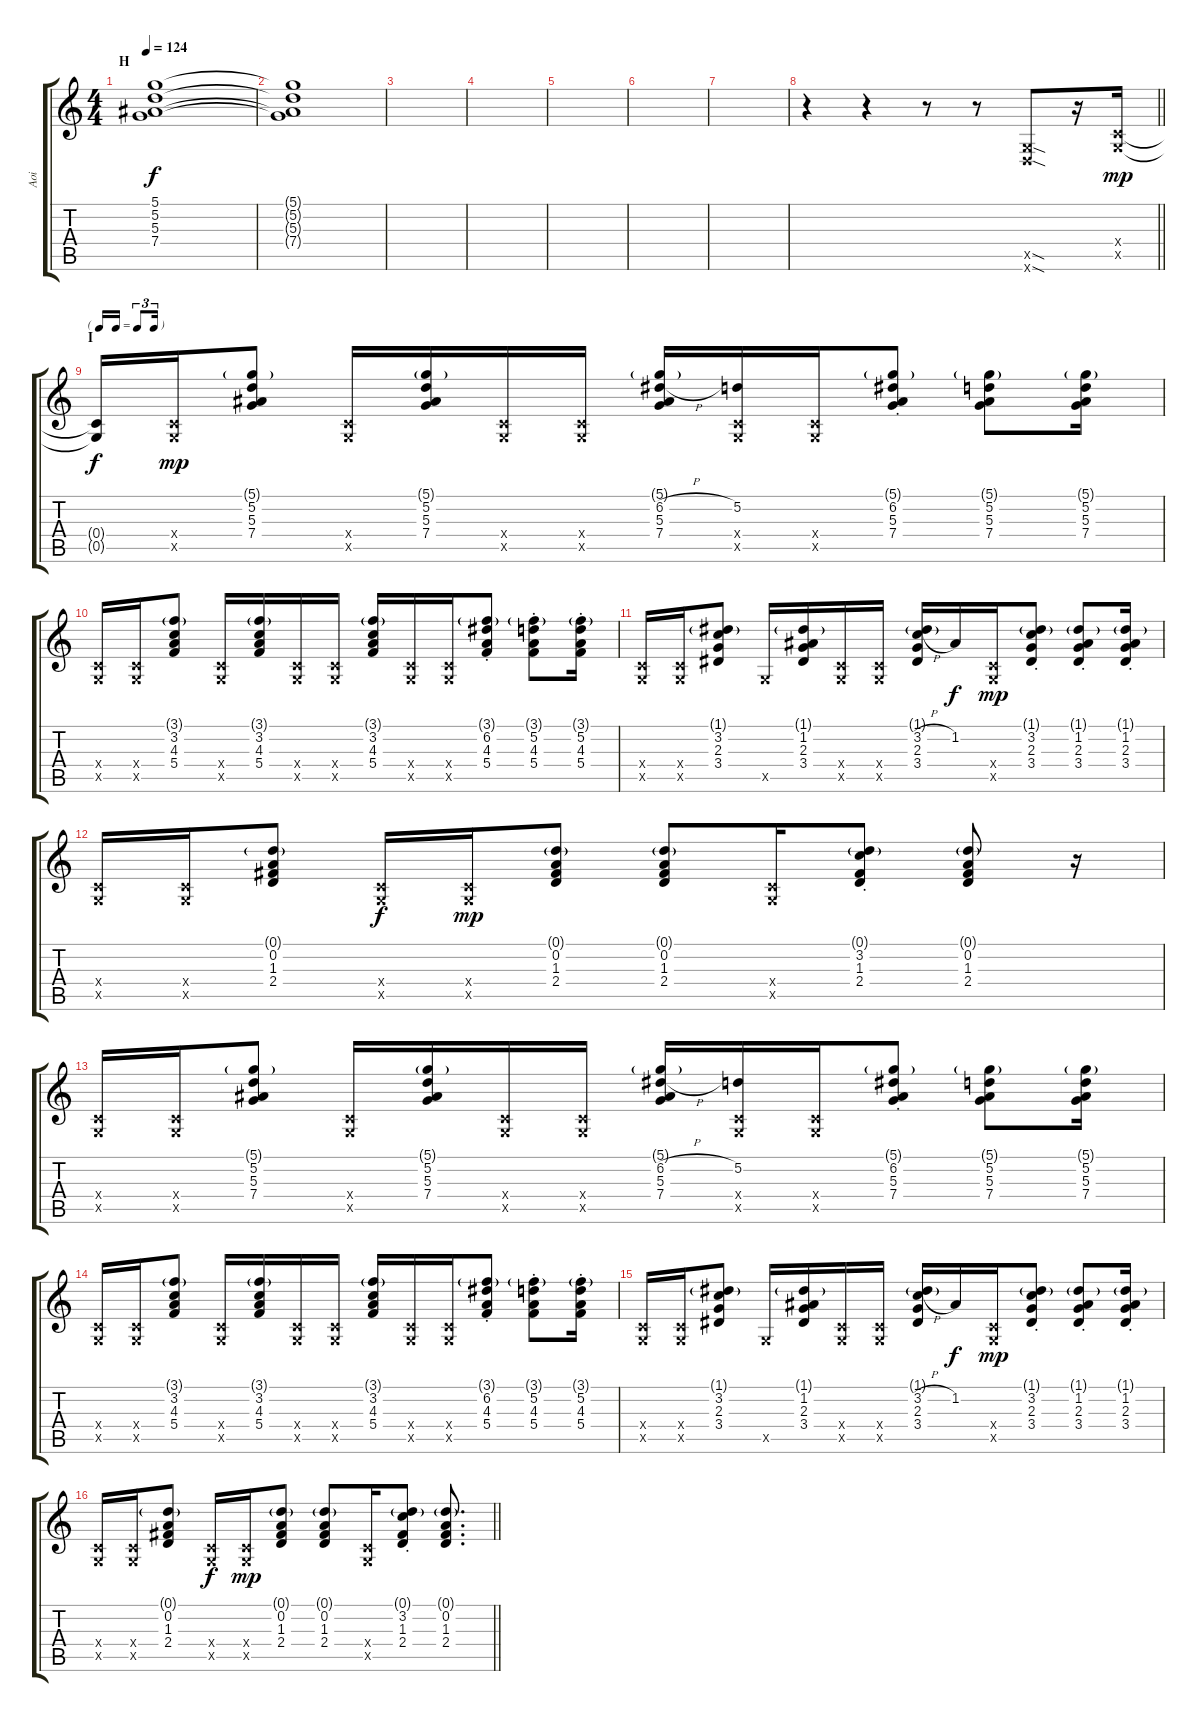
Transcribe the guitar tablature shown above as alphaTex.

\track ("Aoi" "Aoi") {instrument overdrivenguitar}
\staff {score tabs}
\tuning (D4 A3 F3 C3 G2 D2) {hide}
\ts (4 4)
\section ("" "H")
\tempo 124
\clef g2
\ks c
(5.1 5.2 5.3 7.4).1{dy f volume 10} |
(5.1{t} 5.2{t} 5.3{t} 7.4{t}).1 |
|
|
|
|
|
\barLineRight lightlight
r.4{volume 14 instrument overdrivenguitar} r.4 r.8 r.8 (0.5{sod x} 0.6{sod x}).8 r.16 (0.4{x} 0.5{x}).16{dy mp} |
\tf triplet16th
\section ("" "I")
(0.4{t} 0.5{t}).16{dy f} (0.4{x} 0.5{x}).16{dy mp} (5.1{g} 5.2 5.3 7.4).8 (0.4{x} 0.5{x}).16 (5.1{g} 5.2 5.3 7.4).16 (0.4{x} 0.5{x}).16 (0.4{x} 0.5{x}).16 (5.1{g} 6.2{h} 5.3 7.4).16 (5.2 0.4{x} 0.5{x}).16 (0.4{x} 0.5{x}).16 (5.1{g st} 6.2{st} 5.3{st} 7.4{st}).8 (5.1{g} 5.2 5.3 7.4).8 (5.1{g} 5.2 5.3 7.4).16 |
(0.4{x} 0.5{x}).16 (0.4{x} 0.5{x}).16 (3.1{g} 3.2 4.3 5.4).8 (0.4{x} 0.5{x}).16 (3.1{g} 3.2 4.3 5.4).16 (0.4{x} 0.5{x}).16 (0.4{x} 0.5{x}).16 (3.1{g} 3.2 4.3 5.4).16 (0.4{x} 0.5{x}).16 (0.4{x} 0.5{x}).16 (3.1{g st} 6.2{st} 4.3{st} 5.4{st}).8 (3.1{g st} 5.2{st} 4.3{st} 5.4{st}).8 (3.1{g st} 5.2{st} 4.3{st} 5.4{st}).16 |
(0.4{x} 0.5{x}).16 (0.4{x} 0.5{x}).16 (1.1{g} 3.2 2.3 3.4).8 0.5{x}.16 (1.1{g} 1.2 2.3 3.4).16 (0.4{x} 0.5{x}).16 (0.4{x} 0.5{x}).16 (1.1{g} 3.2{h} 2.3 3.4).16 1.2.16{dy f} (0.4{x} 0.5{x}).16{dy mp} (1.1{g st} 3.2{st} 2.3{st} 3.4{st}).8 (1.1{g st} 1.2{st} 2.3{st} 3.4{st}).8 (1.1{g st} 1.2{st} 2.3{st} 3.4{st}).16 |
(0.4{x} 0.5{x}).16 (0.4{x} 0.5{x}).16 (0.1{g} 0.2 1.3 2.4).8 (0.4{x} 0.5{x}).16{dy f} (0.4{x} 0.5{x}).16{dy mp} (0.1{g} 0.2 1.3 2.4).8 (0.1{g} 0.2 1.3 2.4).8 (0.4{x} 0.5{x}).16 (0.1{g st} 3.2{st} 1.3{st} 2.4{st}).8 (0.1{g} 0.2 1.3 2.4).8 r.16 |
(0.4{x} 0.5{x}).16 (0.4{x} 0.5{x}).16 (5.1{g} 5.2 5.3 7.4).8 (0.4{x} 0.5{x}).16 (5.1{g} 5.2 5.3 7.4).16 (0.4{x} 0.5{x}).16 (0.4{x} 0.5{x}).16 (5.1{g} 6.2{h} 5.3 7.4).16 (5.2 0.4{x} 0.5{x}).16 (0.4{x} 0.5{x}).16 (5.1{g st} 6.2{st} 5.3{st} 7.4{st}).8 (5.1{g} 5.2 5.3 7.4).8 (5.1{g} 5.2 5.3 7.4).16 |
(0.4{x} 0.5{x}).16 (0.4{x} 0.5{x}).16 (3.1{g} 3.2 4.3 5.4).8 (0.4{x} 0.5{x}).16 (3.1{g} 3.2 4.3 5.4).16 (0.4{x} 0.5{x}).16 (0.4{x} 0.5{x}).16 (3.1{g} 3.2 4.3 5.4).16 (0.4{x} 0.5{x}).16 (0.4{x} 0.5{x}).16 (3.1{g st} 6.2{st} 4.3{st} 5.4{st}).8 (3.1{g st} 5.2{st} 4.3{st} 5.4{st}).8 (3.1{g st} 5.2{st} 4.3{st} 5.4{st}).16 |
(0.4{x} 0.5{x}).16 (0.4{x} 0.5{x}).16 (1.1{g} 3.2 2.3 3.4).8 0.5{x}.16 (1.1{g} 1.2 2.3 3.4).16 (0.4{x} 0.5{x}).16 (0.4{x} 0.5{x}).16 (1.1{g} 3.2{h} 2.3 3.4).16 1.2.16{dy f} (0.4{x} 0.5{x}).16{dy mp} (1.1{g st} 3.2{st} 2.3{st} 3.4{st}).8 (1.1{g st} 1.2{st} 2.3{st} 3.4{st}).8 (1.1{g st} 1.2{st} 2.3{st} 3.4{st}).16 |
\barLineRight lightlight
(0.4{x} 0.5{x}).16 (0.4{x} 0.5{x}).16 (0.1{g} 0.2 1.3 2.4).8 (0.4{x} 0.5{x}).16{dy f} (0.4{x} 0.5{x}).16{dy mp} (0.1{g} 0.2 1.3 2.4).8 (0.1{g} 0.2 1.3 2.4).8 (0.4{x} 0.5{x}).16 (0.1{g st} 3.2{st} 1.3{st} 2.4{st}).8 (0.1{g} 0.2 1.3 2.4).8{d}
